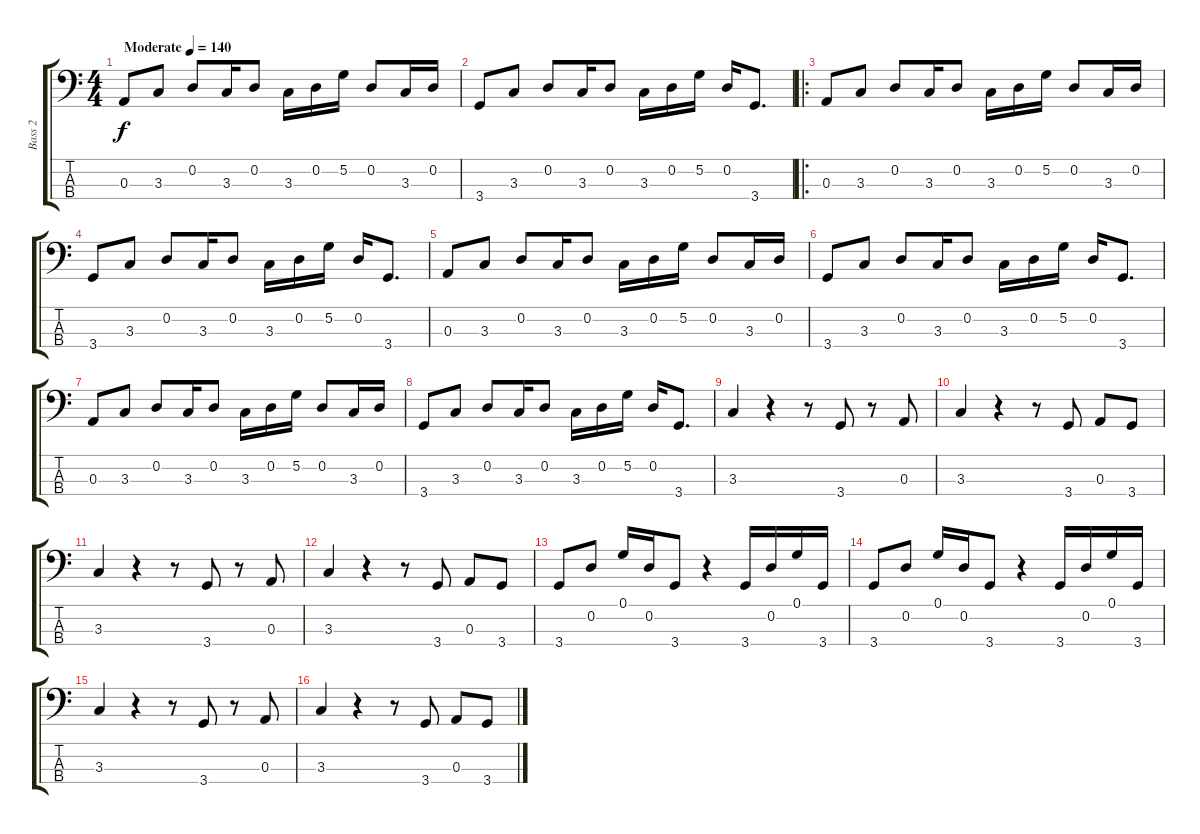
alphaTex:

\track ("Bass 2" "Bass 2") {instrument electricbassfinger}
\staff {score tabs}
\tuning (G2 D2 A1 E1) {hide}
\ts (4 4)
\tempo (140 "Moderate")
\clef f4
\ks c
0.3.8{dy f instrument electricbassfinger} 3.3.8 0.2.8 3.3.16 0.2.8 3.3.16 0.2.16 5.2.16 0.2.8 3.3.16 0.2.16 |
3.4.8 3.3.8 0.2.8 3.3.16 0.2.8 3.3.16 0.2.16 5.2.16 0.2.16 3.4.8{d} |
\ro
0.3.8 3.3.8 0.2.8 3.3.16 0.2.8 3.3.16 0.2.16 5.2.16 0.2.8 3.3.16 0.2.16 |
3.4.8 3.3.8 0.2.8 3.3.16 0.2.8 3.3.16 0.2.16 5.2.16 0.2.16 3.4.8{d} |
0.3.8 3.3.8 0.2.8 3.3.16 0.2.8 3.3.16 0.2.16 5.2.16 0.2.8 3.3.16 0.2.16 |
3.4.8 3.3.8 0.2.8 3.3.16 0.2.8 3.3.16 0.2.16 5.2.16 0.2.16 3.4.8{d} |
0.3.8 3.3.8 0.2.8 3.3.16 0.2.8 3.3.16 0.2.16 5.2.16 0.2.8 3.3.16 0.2.16 |
3.4.8 3.3.8 0.2.8 3.3.16 0.2.8 3.3.16 0.2.16 5.2.16 0.2.16 3.4.8{d} |
3.3.4 r.4 r.8 3.4.8 r.8 0.3.8 |
3.3.4 r.4 r.8 3.4.8 0.3.8 3.4.8 |
3.3.4 r.4 r.8 3.4.8 r.8 0.3.8 |
3.3.4 r.4 r.8 3.4.8 0.3.8 3.4.8 |
3.4.8 0.2.8 0.1.16 0.2.16 3.4.8 r.4 3.4.16 0.2.16 0.1.16 3.4.16 |
3.4.8 0.2.8 0.1.16 0.2.16 3.4.8 r.4 3.4.16 0.2.16 0.1.16 3.4.16 |
3.3.4 r.4 r.8 3.4.8 r.8 0.3.8 |
3.3.4 r.4 r.8 3.4.8 0.3.8 3.4.8
